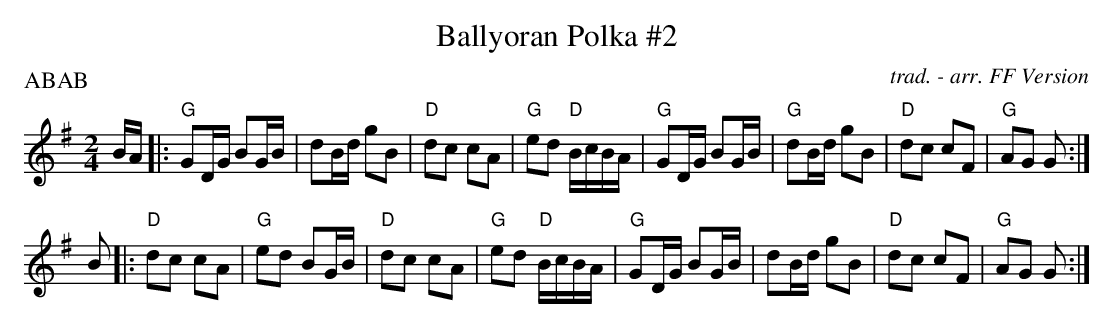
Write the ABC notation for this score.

X:1
T: Ballyoran Polka #2
O: trad. - arr. FF Version
P: ABAB
M: 2/4
L: 1/8
K: Gmaj
B/A/ |: "G"GD/G/ BG/B/|dB/d/ gB|"D"dc cA|"G"ed "D"B/c/B/A/|"G"GD/G/ BG/B/|"G"dB/d/ gB|"D"dc cF|"G"AG G :|
B |: "D"dc cA|"G"ed BG/B/|"D"dc cA|"G"ed "D"B/c/B/A/|"G"GD/G/ BG/B/|dB/d/ gB|"D"dc cF|"G"AG G :|
